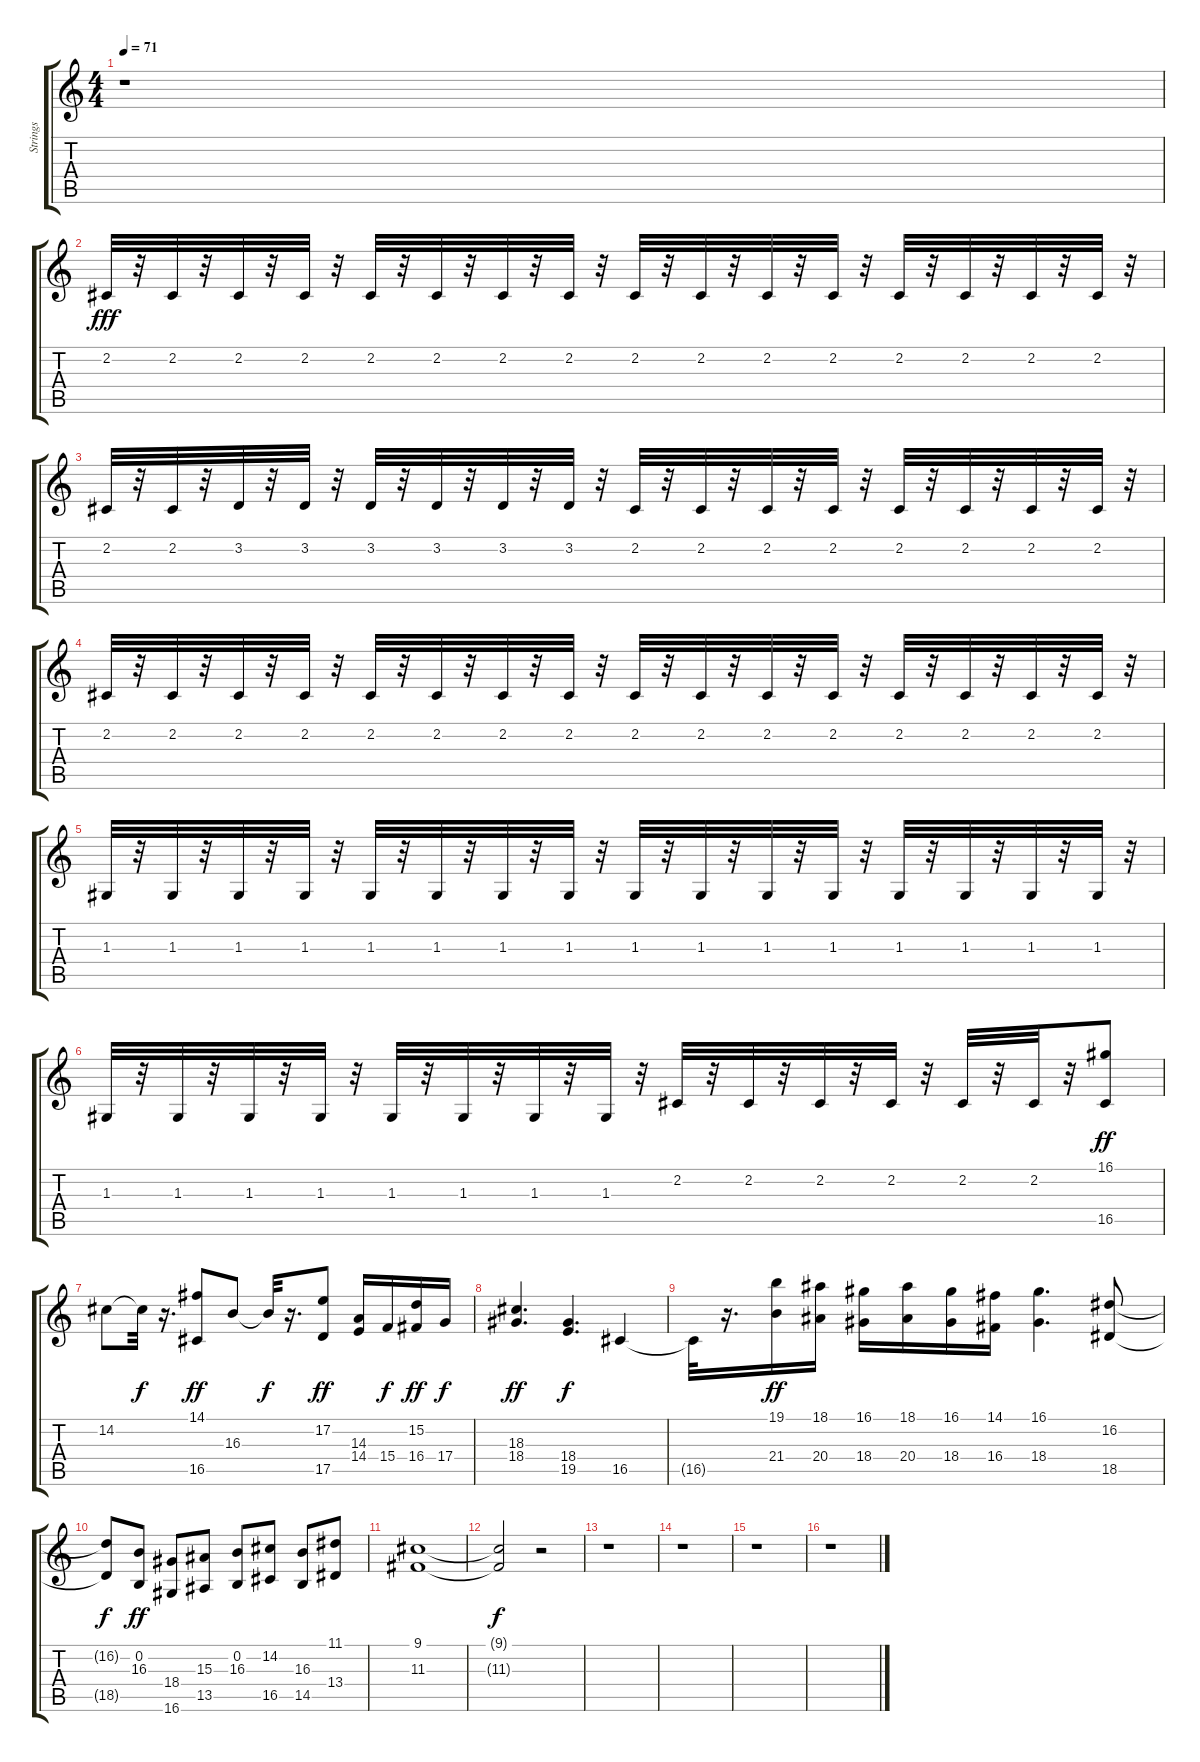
\track ("Strings" "Strings") {instrument stringensemble1}
\staff {score tabs}
\tuning (E4 B3 G3 D3 A2 E2) {hide}
\ts (4 4)
\tempo 71
\clef g2
\ks c
r.1{dy fff} |
2.2.32 r.32 2.2.32 r.32 2.2.32 r.32 2.2.32 r.32 2.2.32 r.32 2.2.32 r.32 2.2.32 r.32 2.2.32 r.32 2.2.32 r.32 2.2.32 r.32 2.2.32 r.32 2.2.32 r.32 2.2.32 r.32 2.2.32 r.32 2.2.32 r.32 2.2.32 r.32 |
2.2.32 r.32 2.2.32 r.32 3.2.32 r.32 3.2.32 r.32 3.2.32 r.32 3.2.32 r.32 3.2.32 r.32 3.2.32 r.32 2.2.32 r.32 2.2.32 r.32 2.2.32 r.32 2.2.32 r.32 2.2.32 r.32 2.2.32 r.32 2.2.32 r.32 2.2.32 r.32 |
2.2.32 r.32 2.2.32 r.32 2.2.32 r.32 2.2.32 r.32 2.2.32 r.32 2.2.32 r.32 2.2.32 r.32 2.2.32 r.32 2.2.32 r.32 2.2.32 r.32 2.2.32 r.32 2.2.32 r.32 2.2.32 r.32 2.2.32 r.32 2.2.32 r.32 2.2.32 r.32 |
1.3.32 r.32 1.3.32 r.32 1.3.32 r.32 1.3.32 r.32 1.3.32 r.32 1.3.32 r.32 1.3.32 r.32 1.3.32 r.32 1.3.32 r.32 1.3.32 r.32 1.3.32 r.32 1.3.32 r.32 1.3.32 r.32 1.3.32 r.32 1.3.32 r.32 1.3.32 r.32 |
1.3.32 r.32 1.3.32 r.32 1.3.32 r.32 1.3.32 r.32 1.3.32 r.32 1.3.32 r.32 1.3.32 r.32 1.3.32 r.32 2.2.32 r.32 2.2.32 r.32 2.2.32 r.32 2.2.32 r.32 2.2.32 r.32 2.2.32 r.32 (16.1 16.5).8{dy ff} |
14.2.8 14.2{t}.32{dy f} r.16{d} (14.1 16.5).8{dy ff} 16.3.8 16.3{t}.32{dy f} r.16{d} (17.2 17.5).8{dy ff} (14.3 14.4).16 15.4.16{dy f} (15.2 16.4).16{dy ff} 17.4.16{dy f} |
(18.3 18.4).4{d dy ff} (18.4 19.5).4{d dy f} 16.5.4 |
16.5{t}.32 r.16{d} (19.1 21.4).16{dy ff} (18.1 20.4).16 (16.1 18.4).16 (18.1 20.4).16 (16.1 18.4).16 (14.1 16.4).16 (16.1 18.4).4{d} (16.2 18.5).8 |
(16.2{t} 18.5{t}).8{dy f} (0.2 16.3).8{dy ff} (18.4 16.6).8 (15.3 13.5).8 (0.2 16.3).8 (14.2 16.5).8 (16.3 14.5).8 (11.1 13.4).8 |
(9.1 11.3).1 |
(9.1{t} 11.3{t}).2{dy f} r.2 |
r.1 |
r.1 |
r.1 |
r.1
